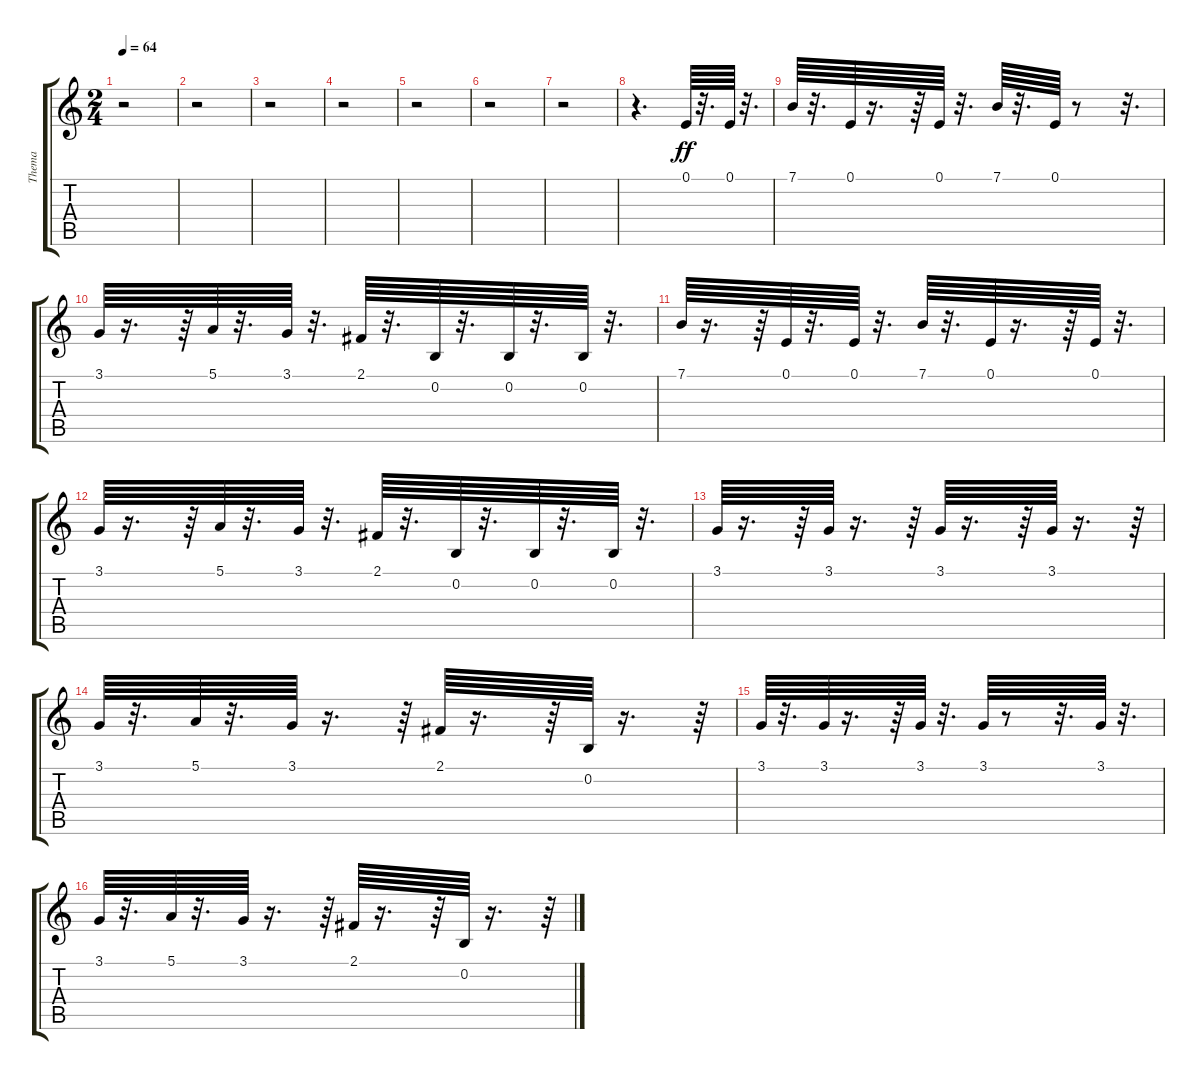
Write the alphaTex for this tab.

\track ("Thema" "Thema") {instrument fx5brightness}
\staff {score tabs}
\tuning (E4 B3 G3 D3 A2 E2) {hide}
\ts (2 4)
\tempo 64
\clef g2
\ks c
r.2{dy ff instrument fx5brightness} |
r.2 |
r.2 |
r.2 |
r.2 |
r.2 |
r.2 |
r.4{d} 0.1.64 r.32{d} 0.1.64 r.32{d} |
7.1.64 r.32{d} 0.1.64 r.16{d} r.64 0.1.64 r.32{d} 7.1.64 r.32{d} 0.1.64 r.8 r.32{d} |
3.1.64 r.16{d} r.64 5.1.64 r.32{d} 3.1.64 r.32{d} 2.1.64 r.32{d} 0.2.64 r.32{d} 0.2.64 r.32{d} 0.2.64 r.32{d} |
7.1.64 r.16{d} r.64 0.1.64 r.32{d} 0.1.64 r.32{d} 7.1.64 r.32{d} 0.1.64 r.16{d} r.64 0.1.64 r.32{d} |
3.1.64 r.16{d} r.64 5.1.64 r.32{d} 3.1.64 r.32{d} 2.1.64 r.32{d} 0.2.64 r.32{d} 0.2.64 r.32{d} 0.2.64 r.32{d} |
3.1.64 r.16{d} r.64 3.1.64 r.16{d} r.64 3.1.64 r.16{d} r.64 3.1.64 r.16{d} r.64 |
3.1.64 r.32{d} 5.1.64 r.32{d} 3.1.64 r.16{d} r.64 2.1.64 r.16{d} r.64 0.2.64 r.16{d} r.64 |
3.1.64 r.32{d} 3.1.64 r.16{d} r.64 3.1.64 r.32{d} 3.1.64 r.8 r.32{d} 3.1.64 r.32{d} |
3.1.64 r.32{d} 5.1.64 r.32{d} 3.1.64 r.16{d} r.64 2.1.64 r.16{d} r.64 0.2.64 r.16{d} r.64
